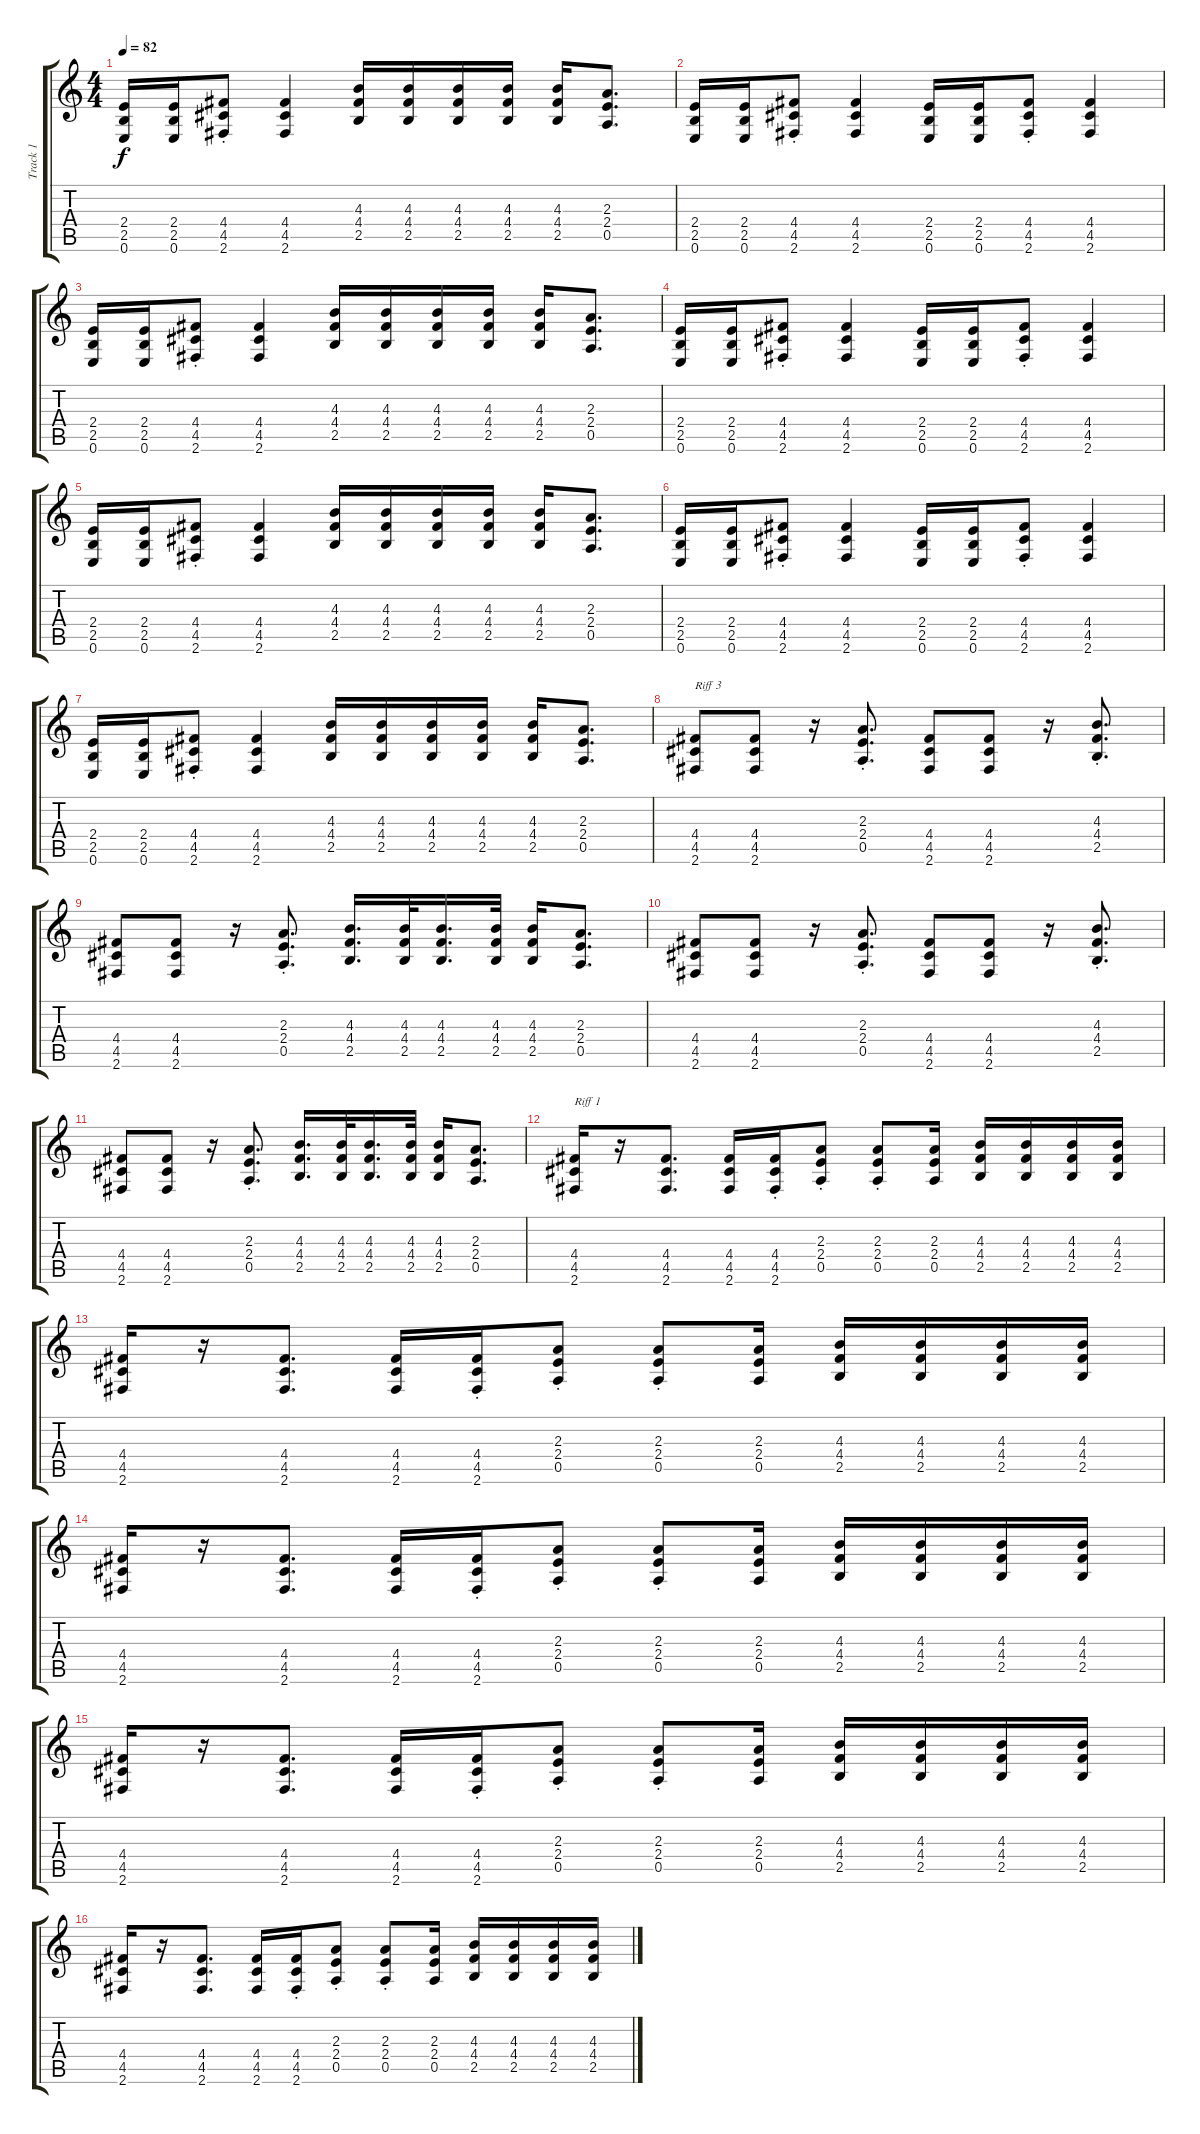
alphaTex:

\track ("Track 1" "Track 1") {instrument distortionguitar}
\staff {score tabs}
\tuning (E4 B3 G3 D3 A2 E2) {hide}
\ts (4 4)
\tempo 82
\clef g2
\ks c
(2.4 2.5 0.6).16{dy f} (2.4 2.5 0.6).16 (4.4{st} 4.5{st} 2.6).8 (4.4 4.5 2.6).4 (4.3 4.4 2.5).16 (4.3 4.4 2.5).16 (4.3 4.4 2.5).16 (4.3 4.4 2.5).16 (4.3 4.4 2.5).16 (2.3 2.4 0.5).8{d} |
(2.4 2.5 0.6).16 (2.4 2.5 0.6).16 (4.4{st} 4.5{st} 2.6).8 (4.4 4.5 2.6).4 (2.4 2.5 0.6).16 (2.4 2.5 0.6).16 (4.4{st} 4.5{st} 2.6).8 (4.4 4.5 2.6).4 |
(2.4 2.5 0.6).16 (2.4 2.5 0.6).16 (4.4{st} 4.5{st} 2.6).8 (4.4 4.5 2.6).4 (4.3 4.4 2.5).16 (4.3 4.4 2.5).16 (4.3 4.4 2.5).16 (4.3 4.4 2.5).16 (4.3 4.4 2.5).16 (2.3 2.4 0.5).8{d} |
(2.4 2.5 0.6).16 (2.4 2.5 0.6).16 (4.4{st} 4.5{st} 2.6).8 (4.4 4.5 2.6).4 (2.4 2.5 0.6).16 (2.4 2.5 0.6).16 (4.4{st} 4.5{st} 2.6).8 (4.4 4.5 2.6).4 |
(2.4 2.5 0.6).16 (2.4 2.5 0.6).16 (4.4{st} 4.5{st} 2.6).8 (4.4 4.5 2.6).4 (4.3 4.4 2.5).16 (4.3 4.4 2.5).16 (4.3 4.4 2.5).16 (4.3 4.4 2.5).16 (4.3 4.4 2.5).16 (2.3 2.4 0.5).8{d} |
(2.4 2.5 0.6).16 (2.4 2.5 0.6).16 (4.4{st} 4.5{st} 2.6).8 (4.4 4.5 2.6).4 (2.4 2.5 0.6).16 (2.4 2.5 0.6).16 (4.4{st} 4.5{st} 2.6).8 (4.4 4.5 2.6).4 |
(2.4 2.5 0.6).16 (2.4 2.5 0.6).16 (4.4{st} 4.5{st} 2.6).8 (4.4 4.5 2.6).4 (4.3 4.4 2.5).16 (4.3 4.4 2.5).16 (4.3 4.4 2.5).16 (4.3 4.4 2.5).16 (4.3 4.4 2.5).16 (2.3 2.4 0.5).8{d} |
(4.4 4.5 2.6).8{txt "Riff 3" volume 13} (4.4 4.5 2.6).8 r.16 (2.3{st} 2.4{st} 0.5{st}).8{d} (4.4 4.5 2.6).8 (4.4 4.5 2.6).8 r.16 (4.3{st} 4.4{st} 2.5{st}).8{d} |
(4.4 4.5 2.6).8 (4.4 4.5 2.6).8 r.16 (2.3{st} 2.4{st} 0.5{st}).8{d} (4.3 4.4 2.5).16{d} (4.3 4.4 2.5).32 (4.3 4.4 2.5).16{d} (4.3 4.4 2.5).32 (4.3 4.4 2.5).16 (2.3 2.4 0.5).8{d} |
(4.4 4.5 2.6).8 (4.4 4.5 2.6).8 r.16 (2.3{st} 2.4{st} 0.5{st}).8{d} (4.4 4.5 2.6).8 (4.4 4.5 2.6).8 r.16 (4.3{st} 4.4{st} 2.5{st}).8{d} |
(4.4 4.5 2.6).8 (4.4 4.5 2.6).8 r.16 (2.3{st} 2.4{st} 0.5{st}).8{d} (4.3 4.4 2.5).16{d} (4.3 4.4 2.5).32 (4.3 4.4 2.5).16{d} (4.3 4.4 2.5).32 (4.3 4.4 2.5).16 (2.3 2.4 0.5).8{d} |
(4.4 4.5 2.6).16{txt "Riff 1"} r.16 (4.4 4.5 2.6).8{d} (4.4 4.5 2.6).16 (4.4{st} 4.5{st} 2.6{st}).16 (2.3{st} 2.4{st} 0.5{st}).8 (2.3{st} 2.4{st} 0.5{st}).8 (2.3 2.4 0.5).16 (4.3 4.4 2.5).16 (4.3 4.4 2.5).16 (4.3 4.4 2.5).16 (4.3 4.4 2.5).16 |
(4.4 4.5 2.6).16 r.16 (4.4 4.5 2.6).8{d} (4.4 4.5 2.6).16 (4.4{st} 4.5{st} 2.6{st}).16 (2.3{st} 2.4{st} 0.5{st}).8 (2.3{st} 2.4{st} 0.5{st}).8 (2.3 2.4 0.5).16 (4.3 4.4 2.5).16 (4.3 4.4 2.5).16 (4.3 4.4 2.5).16 (4.3 4.4 2.5).16 |
(4.4 4.5 2.6).16 r.16 (4.4 4.5 2.6).8{d} (4.4 4.5 2.6).16 (4.4{st} 4.5{st} 2.6{st}).16 (2.3{st} 2.4{st} 0.5{st}).8 (2.3{st} 2.4{st} 0.5{st}).8 (2.3 2.4 0.5).16 (4.3 4.4 2.5).16 (4.3 4.4 2.5).16 (4.3 4.4 2.5).16 (4.3 4.4 2.5).16 |
(4.4 4.5 2.6).16 r.16 (4.4 4.5 2.6).8{d} (4.4 4.5 2.6).16 (4.4{st} 4.5{st} 2.6{st}).16 (2.3{st} 2.4{st} 0.5{st}).8 (2.3{st} 2.4{st} 0.5{st}).8 (2.3 2.4 0.5).16 (4.3 4.4 2.5).16 (4.3 4.4 2.5).16 (4.3 4.4 2.5).16 (4.3 4.4 2.5).16 |
(4.4 4.5 2.6).16 r.16 (4.4 4.5 2.6).8{d} (4.4 4.5 2.6).16 (4.4{st} 4.5{st} 2.6{st}).16 (2.3{st} 2.4{st} 0.5{st}).8 (2.3{st} 2.4{st} 0.5{st}).8 (2.3 2.4 0.5).16 (4.3 4.4 2.5).16 (4.3 4.4 2.5).16 (4.3 4.4 2.5).16 (4.3 4.4 2.5).16
